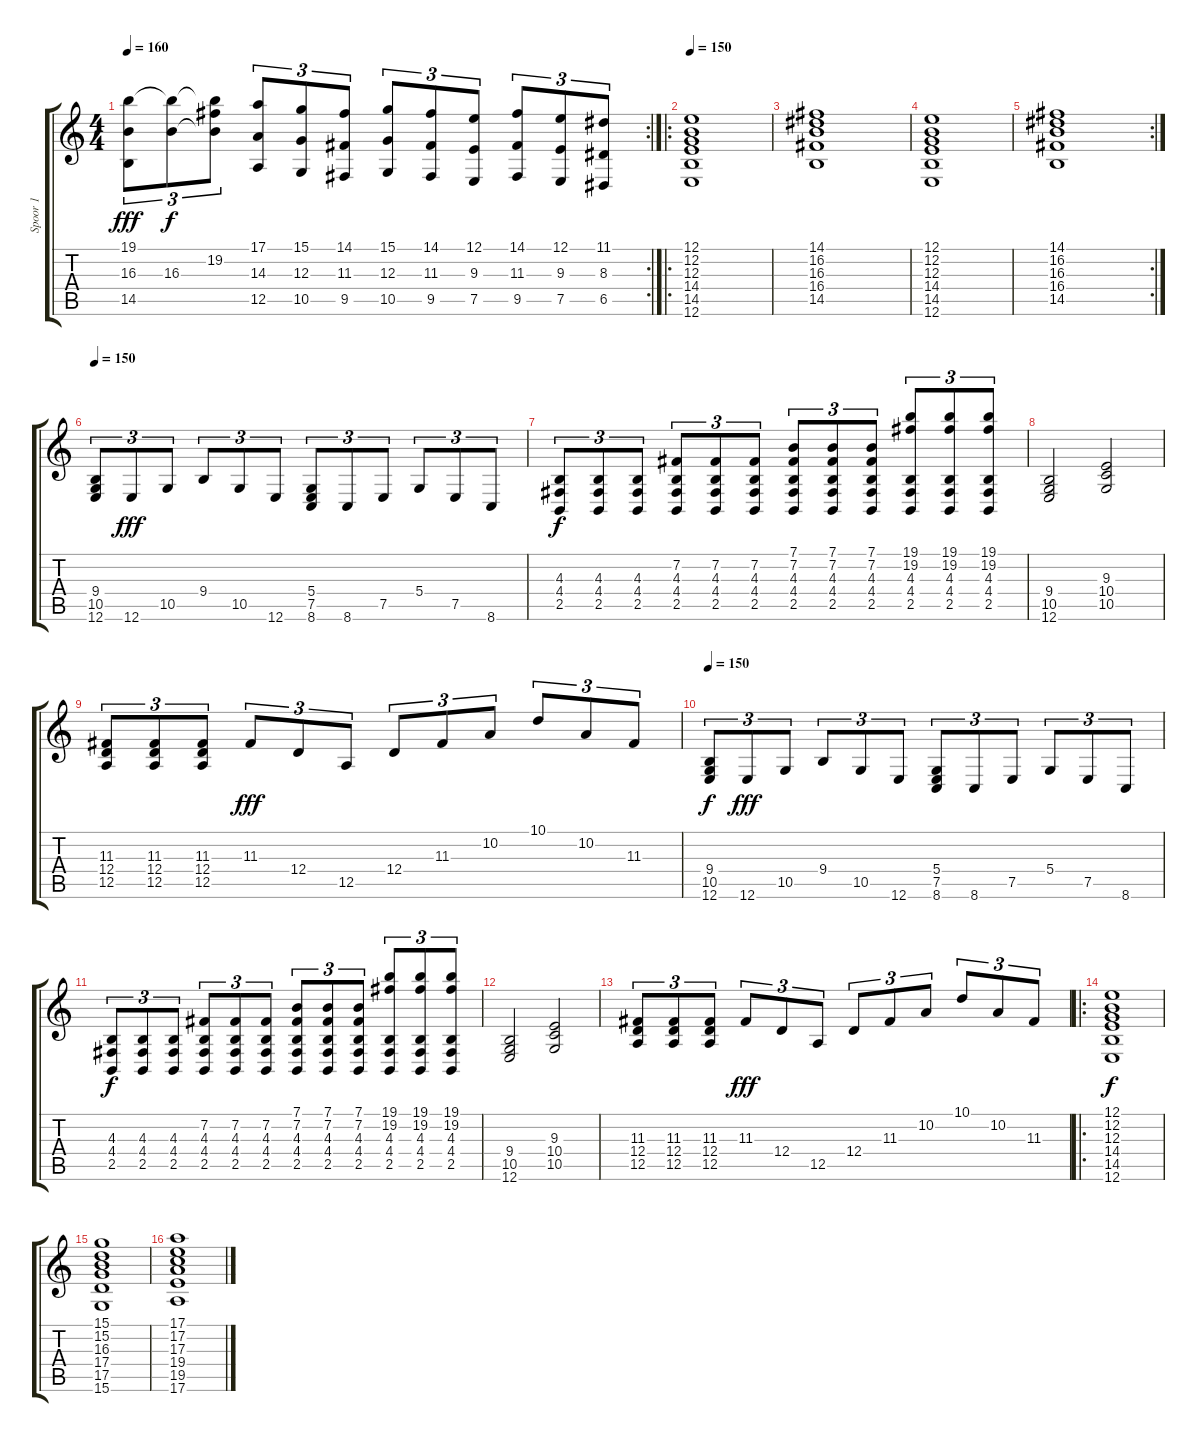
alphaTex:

\track ("Spoor 1" "Spoor 1") {instrument stringensemble1}
\staff {score tabs}
\tuning (E4 B3 G3 D3 A2 E2) {hide}
\rc 2
\ts (4 4)
\tempo 160
\clef g2
\ks c
(19.1 16.3 14.5).8{tu (3 2) dy fff} (19.1{t} 16.3).8{tu (3 2) dy f} (19.1{t} 19.2 16.3{t}).8{tu (3 2)} (17.1 14.3 12.5).8{tu (3 2)} (15.1 12.3 10.5).8{tu (3 2)} (14.1 11.3 9.5).8{tu (3 2)} (15.1 12.3 10.5).8{tu (3 2)} (14.1 11.3 9.5).8{tu (3 2)} (12.1 9.3 7.5).8{tu (3 2)} (14.1 11.3 9.5).8{tu (3 2)} (12.1 9.3 7.5).8{tu (3 2)} (11.1 8.3 6.5).8{tu (3 2)} |
\ro
\tempo 150
(12.1 12.2 12.3 14.4 14.5 12.6).1 |
(14.1 16.2 16.3 16.4 14.5).1 |
(12.1 12.2 12.3 14.4 14.5 12.6).1 |
\rc 2
(14.1 16.2 16.3 16.4 14.5).1 |
\tempo 150
(9.4 10.5 12.6).8{tu (3 2) instrument stringensemble1} 12.6.8{tu (3 2) dy fff} 10.5.8{tu (3 2)} 9.4.8{tu (3 2)} 10.5.8{tu (3 2)} 12.6.8{tu (3 2)} (5.4 7.5 8.6).8{tu (3 2)} 8.6.8{tu (3 2)} 7.5.8{tu (3 2)} 5.4.8{tu (3 2)} 7.5.8{tu (3 2)} 8.6.8{tu (3 2)} |
(4.3 4.4 2.5).8{tu (3 2) dy f} (4.3 4.4 2.5).8{tu (3 2)} (4.3 4.4 2.5).8{tu (3 2)} (7.2 4.3 4.4 2.5).8{tu (3 2)} (7.2 4.3 4.4 2.5).8{tu (3 2)} (7.2 4.3 4.4 2.5).8{tu (3 2)} (7.1 7.2 4.3 4.4 2.5).8{tu (3 2)} (7.1 7.2 4.3 4.4 2.5).8{tu (3 2)} (7.1 7.2 4.3 4.4 2.5).8{tu (3 2)} (19.1 19.2 4.3 4.4 2.5).8{tu (3 2)} (19.1 19.2 4.3 4.4 2.5).8{tu (3 2)} (19.1 19.2 4.3 4.4 2.5).8{tu (3 2)} |
(9.4 10.5 12.6).2 (9.3 10.4 10.5).2 |
(11.3 12.4 12.5).8{tu (3 2)} (11.3 12.4 12.5).8{tu (3 2)} (11.3 12.4 12.5).8{tu (3 2)} 11.3.8{tu (3 2) dy fff} 12.4.8{tu (3 2)} 12.5.8{tu (3 2)} 12.4.8{tu (3 2)} 11.3.8{tu (3 2)} 10.2.8{tu (3 2)} 10.1.8{tu (3 2)} 10.2.8{tu (3 2)} 11.3.8{tu (3 2)} |
\tempo 150
(9.4 10.5 12.6).8{tu (3 2) dy f instrument stringensemble1} 12.6.8{tu (3 2) dy fff} 10.5.8{tu (3 2)} 9.4.8{tu (3 2)} 10.5.8{tu (3 2)} 12.6.8{tu (3 2)} (5.4 7.5 8.6).8{tu (3 2)} 8.6.8{tu (3 2)} 7.5.8{tu (3 2)} 5.4.8{tu (3 2)} 7.5.8{tu (3 2)} 8.6.8{tu (3 2)} |
(4.3 4.4 2.5).8{tu (3 2) dy f} (4.3 4.4 2.5).8{tu (3 2)} (4.3 4.4 2.5).8{tu (3 2)} (7.2 4.3 4.4 2.5).8{tu (3 2)} (7.2 4.3 4.4 2.5).8{tu (3 2)} (7.2 4.3 4.4 2.5).8{tu (3 2)} (7.1 7.2 4.3 4.4 2.5).8{tu (3 2)} (7.1 7.2 4.3 4.4 2.5).8{tu (3 2)} (7.1 7.2 4.3 4.4 2.5).8{tu (3 2)} (19.1 19.2 4.3 4.4 2.5).8{tu (3 2)} (19.1 19.2 4.3 4.4 2.5).8{tu (3 2)} (19.1 19.2 4.3 4.4 2.5).8{tu (3 2)} |
(9.4 10.5 12.6).2 (9.3 10.4 10.5).2 |
(11.3 12.4 12.5).8{tu (3 2)} (11.3 12.4 12.5).8{tu (3 2)} (11.3 12.4 12.5).8{tu (3 2)} 11.3.8{tu (3 2) dy fff} 12.4.8{tu (3 2)} 12.5.8{tu (3 2)} 12.4.8{tu (3 2)} 11.3.8{tu (3 2)} 10.2.8{tu (3 2)} 10.1.8{tu (3 2)} 10.2.8{tu (3 2)} 11.3.8{tu (3 2)} |
\ro
(12.1 12.2 12.3 14.4 14.5 12.6).1{dy f} |
(15.1 15.2 16.3 17.4 17.5 15.6).1 |
(17.1 17.2 17.3 19.4 19.5 17.6).1
